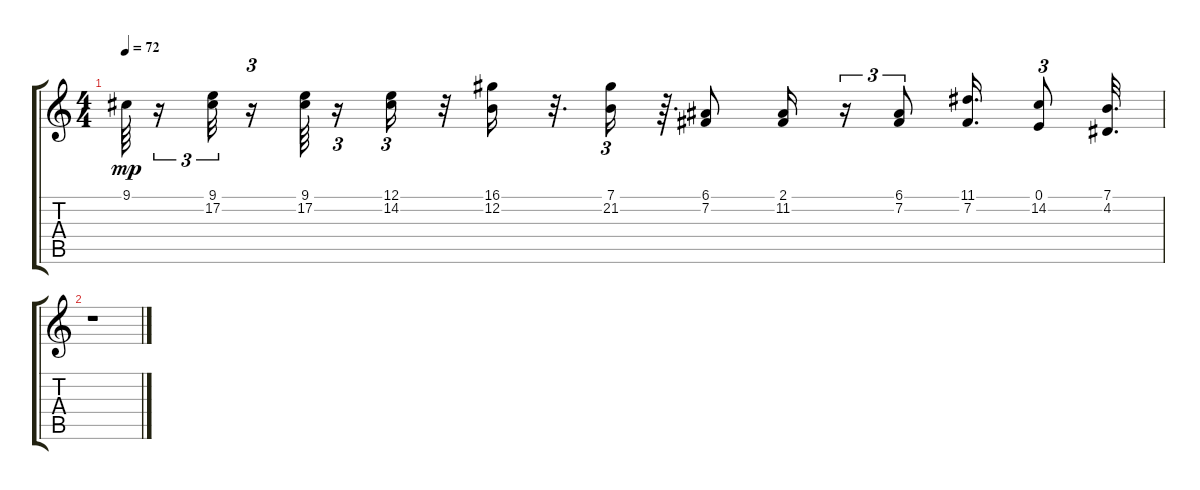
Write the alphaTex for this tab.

\track "" {instrument panflute}
\staff {score tabs}
\tuning (E4 B3 G3 D3 A2 E2) {hide}
\ts (4 4)
\tempo 72
\clef g2
\ks c
9.1.64{dy mp} r.16{tu (3 2)} (9.1 17.2).32{tu (3 2)} r.16{tu (3 2)} (9.1 17.2).64 r.16{tu (3 2)} (12.1 14.2).16{tu (3 2)} r.32 (16.1 12.2).16 r.32{d} (7.1 21.2).16{tu (3 2)} r.64{d} (6.1 7.2).8 (2.1 11.2).16 r.16{tu (3 2)} (6.1 7.2).8{tu (3 2)} (11.1 7.2).16{d} (0.1 14.2).8{tu (3 2)} (7.1 4.2).32{d} |
r.1
